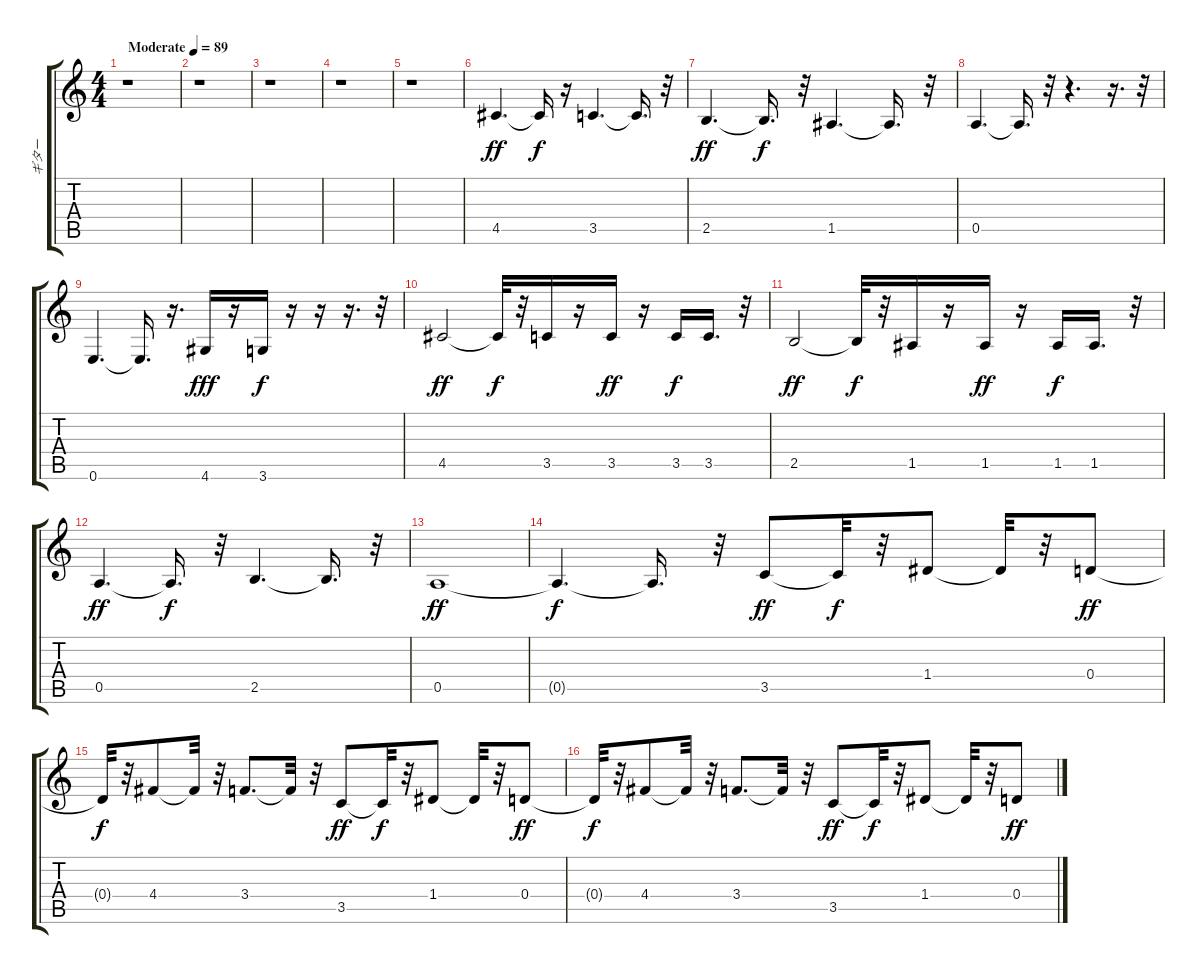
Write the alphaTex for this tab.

\track ("ギター" "ギター") {instrument distortionguitar}
\staff {score tabs}
\tuning (E4 B3 G3 D3 A2 E2) {hide}
\ts (4 4)
\tempo (89 "Moderate")
\clef g2
\ks c
r.1{dy ff instrument distortionguitar} |
r.1 |
r.1 |
r.1 |
r.1 |
4.5.4{d} 4.5{t}.16{dy f} r.16 3.5.4{d} 3.5{t}.16{d} r.32 |
2.5.4{d dy ff} 2.5{t}.16{d dy f} r.32 1.5.4{d} 1.5{t}.16{d} r.32 |
0.5.4{d} 0.5{t}.16{d} r.32 r.4{d} r.16{d} r.32 |
0.6.4{d} 0.6{t}.16{d} r.16{d} 4.6.16{dy fff} r.16 3.6.16{dy f} r.16 r.16 r.16{d} r.32 |
4.5.2{dy ff} 4.5{t}.32{dy f} r.32 3.5.16 r.16 3.5.16{dy ff} r.16 3.5.16{dy f} 3.5.16{d} r.32 |
2.5.2{dy ff} 2.5{t}.32{dy f} r.32 1.5.16 r.16 1.5.16{dy ff} r.16 1.5.16{dy f} 1.5.16{d} r.32 |
0.5.4{d dy ff} 0.5{t}.16{d dy f} r.32 2.5.4{d} 2.5{t}.16{d} r.32 |
0.5.1{dy ff} |
0.5{t}.4{d dy f} 0.5{t}.16{d} r.32 3.5.8{dy ff} 3.5{t}.32{dy f} r.32 1.4.8 1.4{t}.32 r.32 0.4.8{dy ff} |
0.4{t}.32{dy f} r.32 4.4.8 4.4{t}.32 r.32 3.4.8{d} 3.4{t}.32 r.32 3.5.8{dy ff} 3.5{t}.32{dy f} r.32 1.4.8 1.4{t}.32 r.32 0.4.8{dy ff} |
0.4{t}.32{dy f} r.32 4.4.8 4.4{t}.32 r.32 3.4.8{d} 3.4{t}.32 r.32 3.5.8{dy ff} 3.5{t}.32{dy f} r.32 1.4.8 1.4{t}.32 r.32 0.4.8{dy ff}
